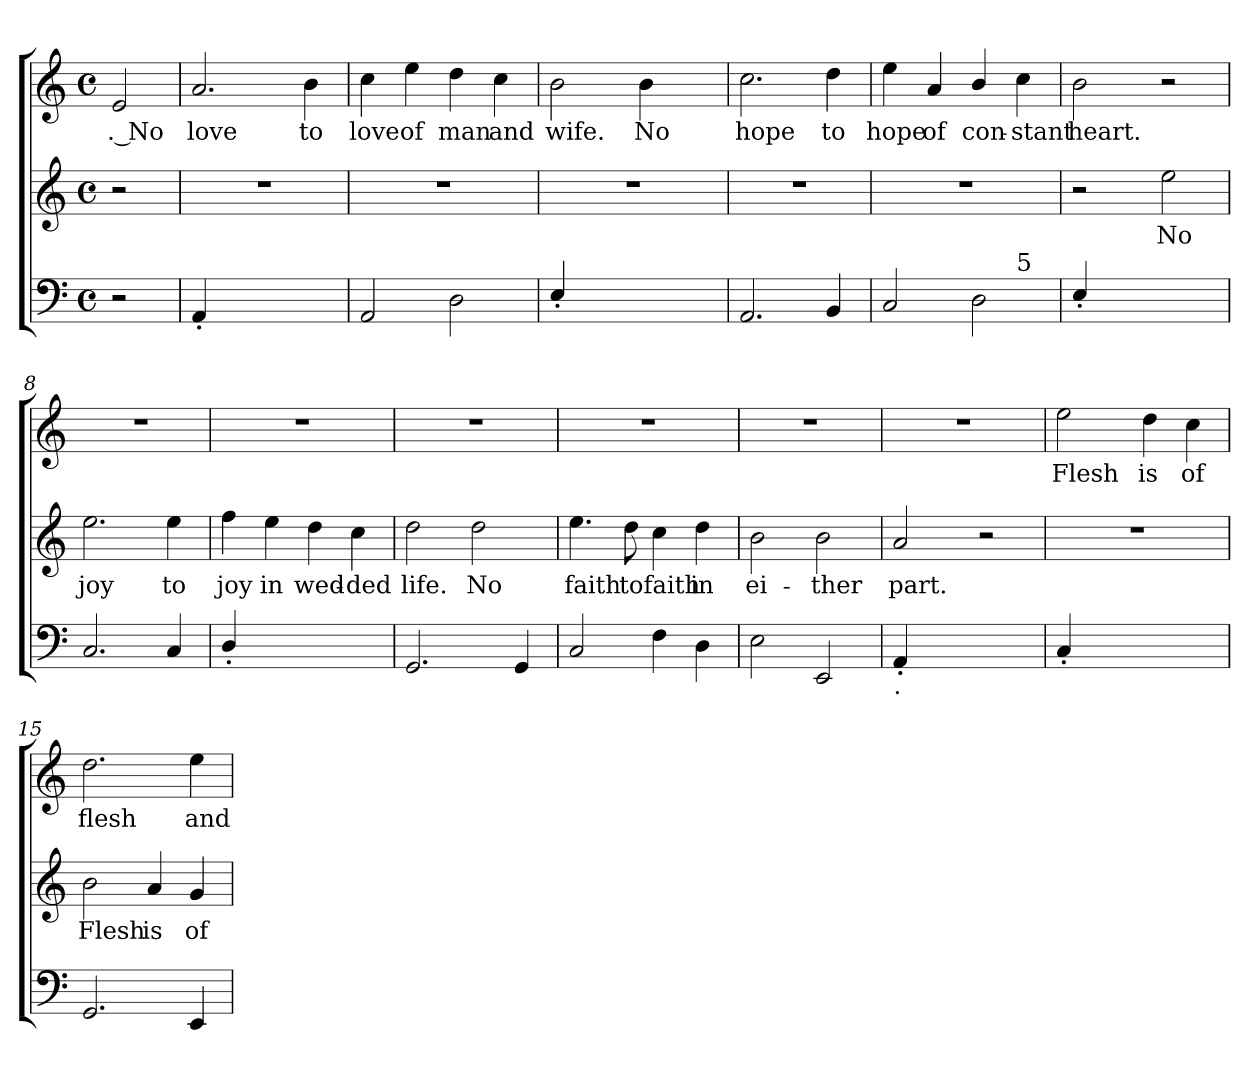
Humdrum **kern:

**kern	**kern	**text	**kern	**text
*part3	*part2	*part2	*part1	*part1
*staff3	*staff2	*staff2	*staff1	*staff1
!!LO:PB:g=z
*clefF4	*clefG2	*	*clefG2	*
*k[]	*k[]	*	*k[]	*
*C:	*C:	*	*C:	*
*M4/4	*M4/4	*	*M4/4	*
*met(c)	*met(c)	*	*met(c)	*
=1	=1	=1	=1	=1
!	!	!	!	!LO:LY:b:rj
2r	2r	.	2e/	. No
=2	=2	=2	=2	=2
!LO:N:head=solid	!	!	!	!LO:LY:b
4AA'</	1r	.	2.a/	love
2.ryy	.	.	.	.
!	!	!	!	!LO:LY:b
.	.	.	4b\	to
=3	=3	=3	=3	=3
!	!	!	!	!LO:LY:b
2AA/	1r	.	4cc\	love
!	!	!	!	!LO:LY:b
.	.	.	4ee\	of
!	!	!	!	!LO:LY:b
2D\	.	.	4dd\	man
!	!	!	!	!LO:LY:b
.	.	.	4cc\	and
=4	=4	=4	=4	=4
!LO:N:head=solid	!	!	!	!LO:LY:b
4E'>/	1r	.	2b\	wife.
2.ryy	.	.	.	.
!	!	!	!	!LO:LY:b
.	.	.	4b\	No
.	.	.	4ryy	.
=5	=5	=5	=5	=5
!	!	!	!	!LO:LY:b
2.AA/	1r	.	2.cc\	hope
!	!	!	!	!LO:LY:b
4BB/	.	.	4dd\	to
=6	=6	=6	=6	=6
!	!	!	!	!LO:LY:b
*^	*	*	*	*
2C</	2.ryy	1r	.	4ee\	hope
!	!	!	!	!	!LO:LY:b
.	.	.	.	4a/	of
!	!	!	!	!	!LO:LY:b
2D>\	.	.	.	4b/	con-
!	!LO:TX:a:t=5	!	!	!	!
!	!	!	!	!	!LO:LY:b
.	4ryy	.	.	4cc\	-stant
!!LO:LB:g=z
=7	=7	=7	=7	=7	=7
!LO:TX:b:t=.	!	!	!	!	!
!LO:N:head=solid	!	!	!	!	!LO:LY:b
*v	*v	*	*	*	*
4E'>/	2r	.	2b\	heart.
2.ryy	.	.	.	.
!	!	!LO:LY:b	!	!
.	2ee\	No	2r	.
=8	=8	=8	=8	=8
!	!	!LO:LY:b	!	!
2.C/	2.ee\	joy	1r	.
!	!	!LO:LY:b	!	!
4C/	4ee\	to	.	.
=9	=9	=9	=9	=9
!LO:N:head=solid	!	!LO:LY:b	!	!
4D'>/	4ff\	joy	1r	.
!	!	!LO:LY:b	!	!
2.ryy	4ee\	in	.	.
!	!	!LO:LY:b	!	!
.	4dd\	wed-	.	.
!	!	!LO:LY:b	!	!
.	4cc\	-ded	.	.
=10	=10	=10	=10	=10
!	!	!LO:LY:b	!	!
2.GG/	2dd\	life.	1r	.
!	!	!LO:LY:b	!	!
.	2dd\	No	.	.
4GG/	.	.	.	.
=11	=11	=11	=11	=11
!	!	!LO:LY:b	!	!
2C/	4.ee\	faith	1r	.
!	!	!LO:LY:b	!	!
.	8dd\	tofaith	.	.
4F\	4cc\	.	.	.
!	!	!LO:LY:b	!	!
4D\	4dd\	in	.	.
=12	=12	=12	=12	=12
!	!	!LO:LY:b	!	!
2E>\	2b\	ei-	1r	.
!	!	!LO:LY:b	!	!
2EE/	2b\	-ther	.	.
!!LO:LB:g=z
=13	=13	=13	=13	=13
!LO:TX:b:t=.	!	!	!	!
!LO:N:head=solid	!	!LO:LY:b	!	!
4AA'</	2a/	part.	1r	.
2.ryy	.	.	.	.
.	2r	.	.	.
=14	=14	=14	=14	=14
!LO:N:head=solid	!	!	!	!LO:LY:b
4C'</	1r	.	2ee\	Flesh
2.ryy	.	.	.	.
!	!	!	!	!LO:LY:b
.	.	.	4dd\	is
!	!	!	!	!LO:LY:b
.	.	.	4cc\	of
=15	=15	=15	=15	=15
!	!	!LO:LY:b	!	!LO:LY:b
2.GG/	2b\	Flesh	2.dd\	flesh
!	!	!LO:LY:b	!	!
.	4a/	is	.	.
!	!	!LO:LY:b	!	!LO:LY:b
4EE/	4g/	of	4ee\	and
=	=	=	=	=
*-	*-	*-	*-	*-
